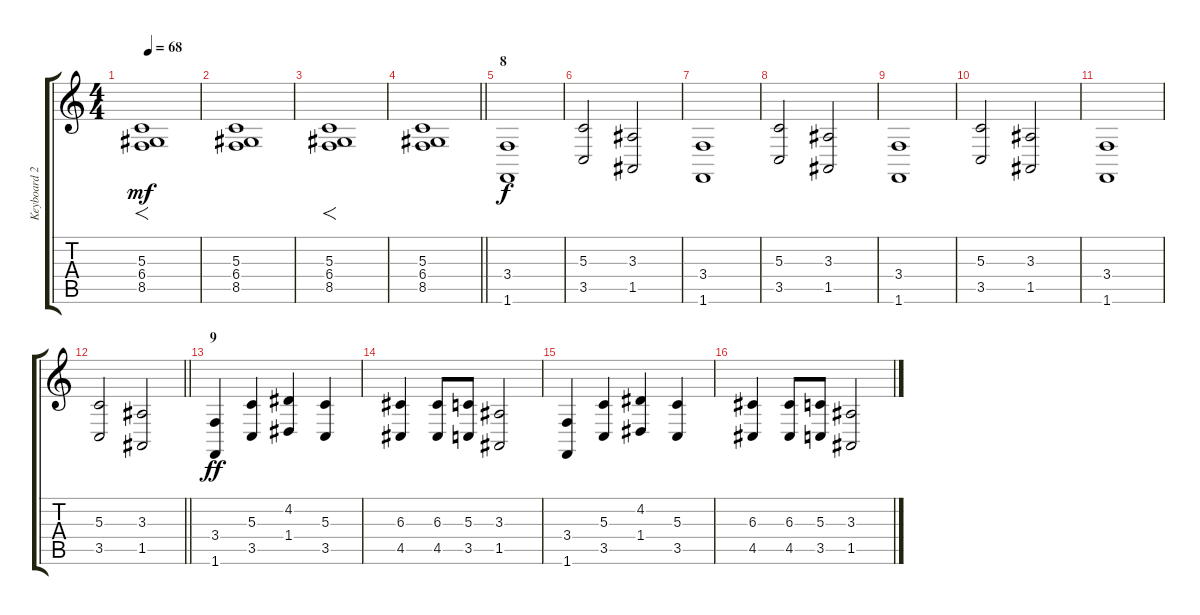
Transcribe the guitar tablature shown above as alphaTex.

\track ("Keyboard 2" "Keyboard 2") {instrument stringensemble1}
\staff {score tabs}
\tuning (E4 B3 G3 D3 A2 E2) {hide}
\ts (4 4)
\tempo 68
\clef g2
\ks c
(5.3 6.4 8.5).1{f dy mf volume 13} |
(5.3 6.4 8.5).1{volume 3} |
(5.3 6.4 8.5).1{f volume 13} |
\barLineRight lightlight
(5.3 6.4 8.5).1{volume 3} |
\section ("" "8")
(3.4 1.6).1{dy f volume 13} |
(5.3 3.5).2 (3.3 1.5).2 |
(3.4 1.6).1 |
(5.3 3.5).2 (3.3 1.5).2 |
(3.4 1.6).1 |
(5.3 3.5).2 (3.3 1.5).2 |
(3.4 1.6).1 |
\barLineRight lightlight
(5.3 3.5).2 (3.3 1.5).2 |
\section ("" "9")
(3.4 1.6).4{dy ff instrument acousticgrandpiano} (5.3 3.5).4 (4.2 1.4).4 (5.3 3.5).4 |
(6.3 4.5).4 (6.3 4.5).8 (5.3 3.5).8 (3.3 1.5).2 |
(3.4 1.6).4{instrument acousticgrandpiano} (5.3 3.5).4 (4.2 1.4).4 (5.3 3.5).4 |
(6.3 4.5).4 (6.3 4.5).8 (5.3 3.5).8 (3.3 1.5).2
